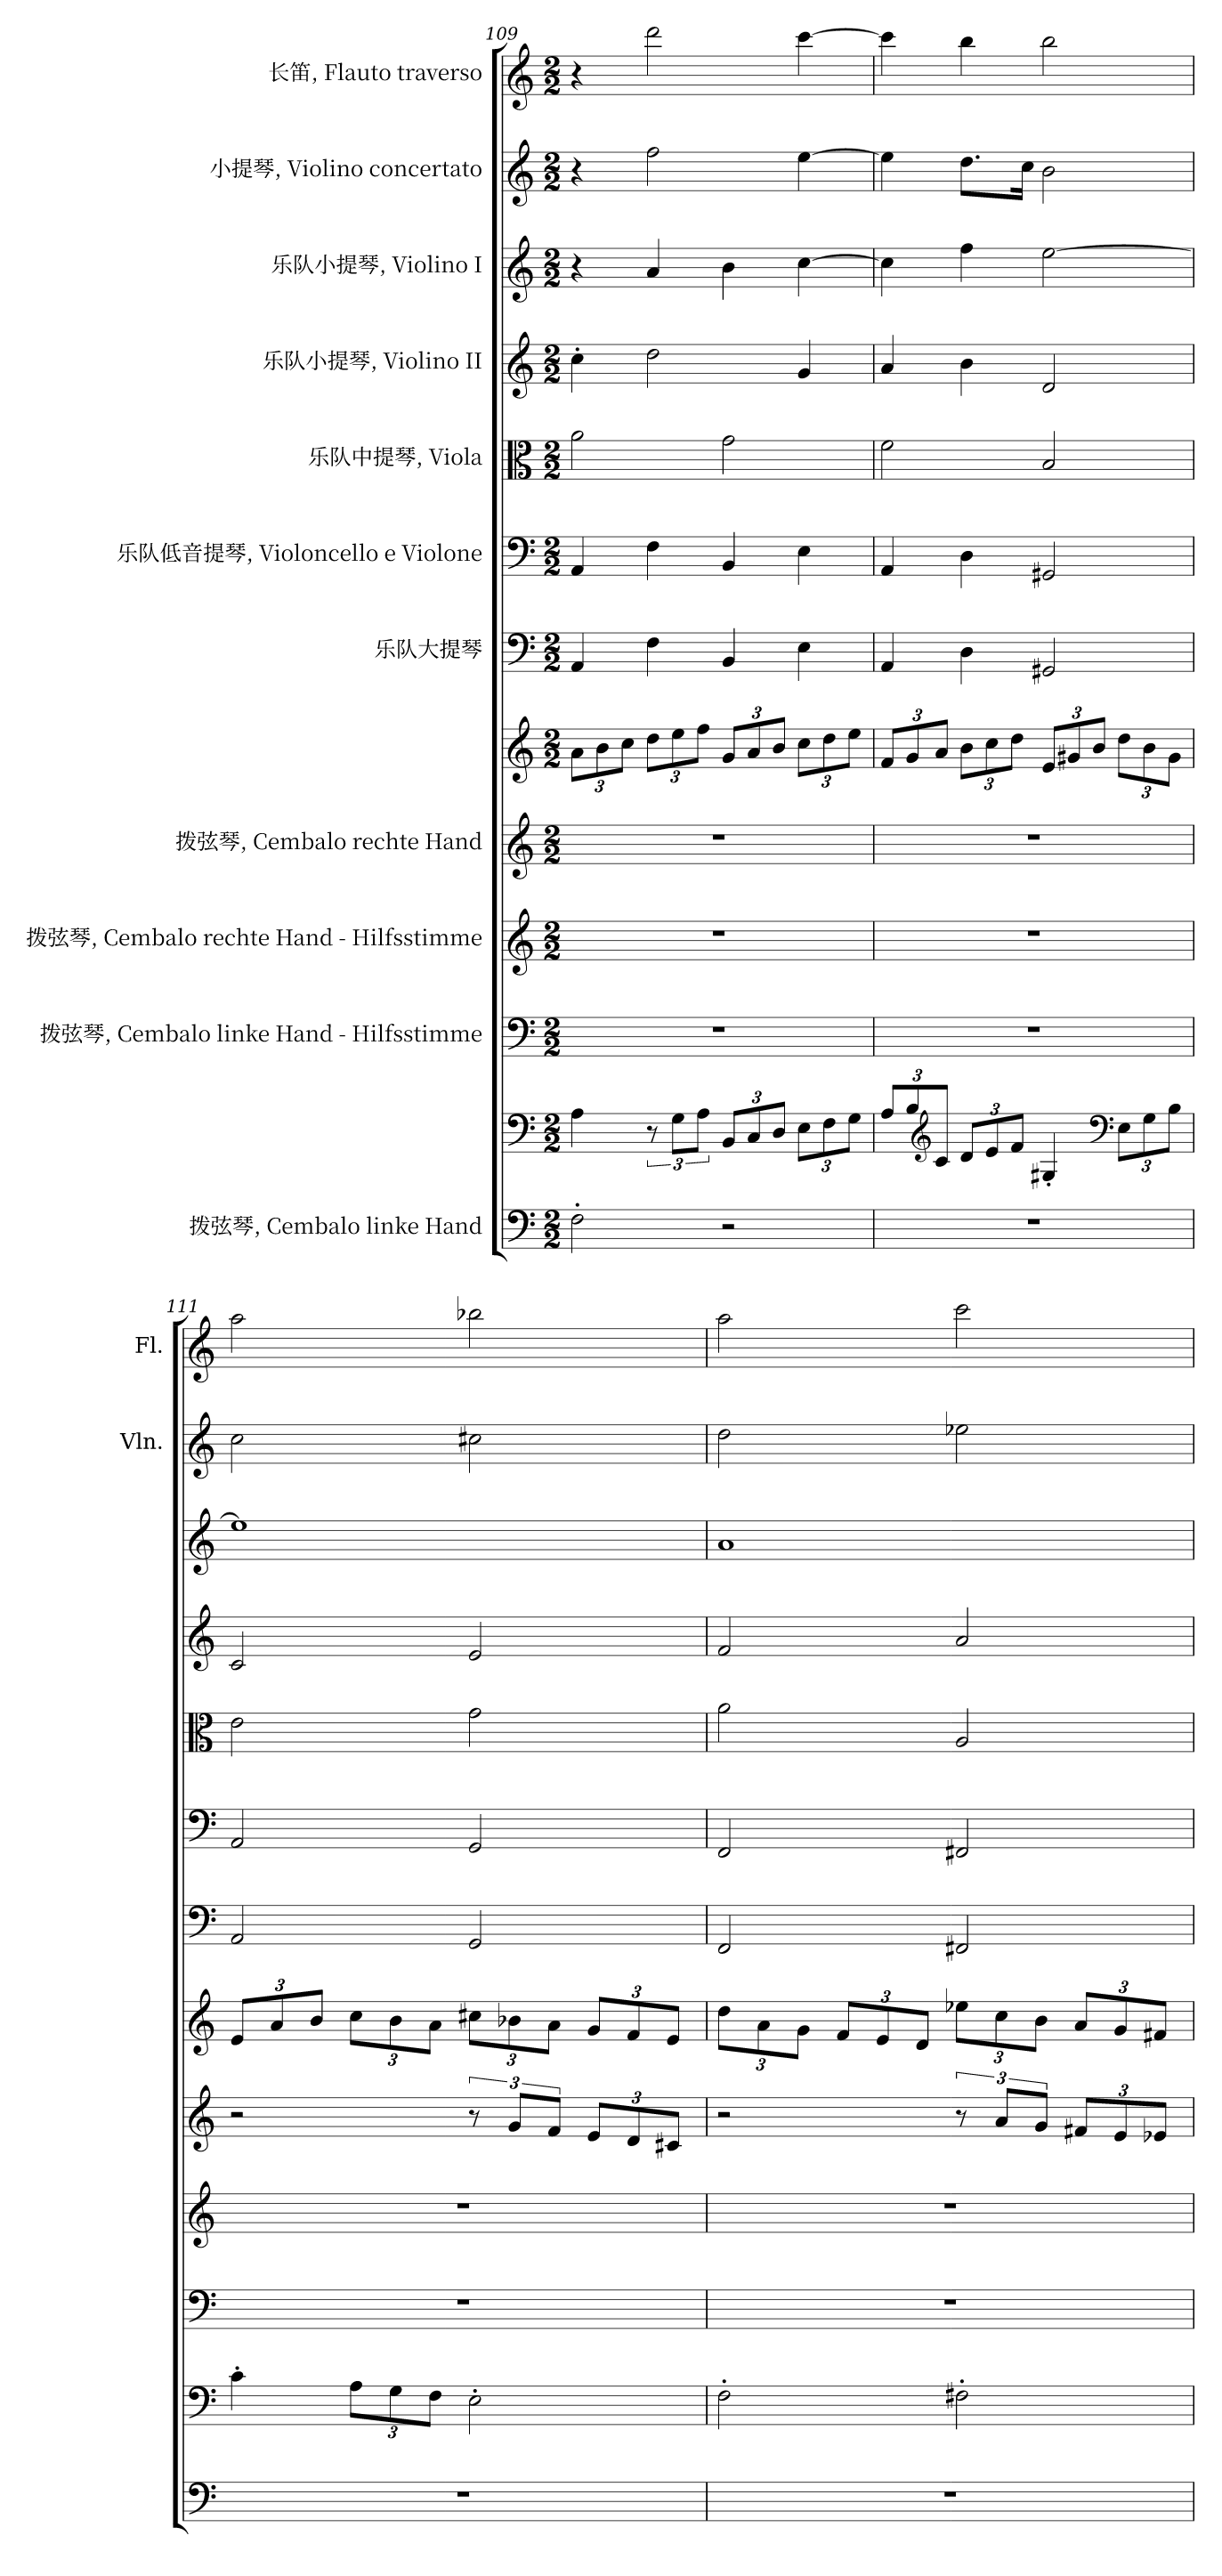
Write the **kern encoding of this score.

**kern	**kern	**kern	**kern	**kern	**kern	**kern	**kern	**kern	**kern	**kern	**kern	**kern
*part11	*part11	*part10	*part9	*part8	*part8	*part7	*part6	*part5	*part4	*part3	*part2	*part1
*staff13	*staff12	*staff11	*staff10	*staff9	*staff8	*staff7	*staff6	*staff5	*staff4	*staff3	*staff2	*staff1
*I"拨弦琴, Cembalo linke Hand	*	*I"拨弦琴, Cembalo linke Hand - Hilfsstimme	*I"拨弦琴, Cembalo rechte Hand - Hilfsstimme	*I"拨弦琴, Cembalo rechte Hand	*	*I"乐队大提琴	*I"乐队低音提琴, Violoncello e Violone	*I"乐队中提琴, Viola	*I"乐队小提琴, Violino II	*I"乐队小提琴, Violino I	*I"小提琴, Violino concertato	*I"长笛, Flauto traverso
*	*	*	*	*	*	*	*	*	*	*	*I'Vln.	*I'Fl.
*clefF4	*clefF4	*clefF4	*clefG2	*clefG2	*clefG2	*clefF4	*clefF4	*clefC3	*clefG2	*clefG2	*clefG2	*clefG2
*	*	*	*	*	*	*	*ITrd7c12	*	*	*	*	*
*k[]	*k[]	*k[]	*k[]	*k[]	*k[]	*k[]	*k[]	*k[]	*k[]	*k[]	*k[]	*k[]
*M2/2	*M2/2	*M2/2	*M2/2	*M2/2	*M2/2	*M2/2	*M2/2	*M2/2	*M2/2	*M2/2	*M2/2	*M2/2
*	*	*	*	*	*Xbrackettup	*	*	*	*	*	*	*
=109	=109	=109	=109	=109	=109	=109	=109	=109	=109	=109	=109	=109
2F'\	4A\	1r	1r	1r	12a\L	4AA/	4AAA/	2a\	4cc'\	4r	4r	4r
.	.	.	.	.	12b\	.	.	.	.	.	.	.
.	.	.	.	.	12cc\J	.	.	.	.	.	.	.
.	12r	.	.	.	12dd\L	4F\	4FF\	.	2dd\	4a/	2ff\	2ddd\
.	12G\L	.	.	.	12ee\	.	.	.	.	.	.	.
.	12A\J	.	.	.	12ff\J	.	.	.	.	.	.	.
*	*Xbrackettup	*	*	*	*	*	*	*	*	*	*	*
2r	12BB/L	.	.	.	12g/L	4BB/	4BBB/	2g\	.	4b\	.	.
.	12C/	.	.	.	12a/	.	.	.	.	.	.	.
.	12D/J	.	.	.	12b/J	.	.	.	.	.	.	.
.	12E\L	.	.	.	12cc\L	4E\	4EE\	.	4g/	[4cc\	[4ee\	[4ccc\
.	12F\	.	.	.	12dd\	.	.	.	.	.	.	.
.	12G\J	.	.	.	12ee\J	.	.	.	.	.	.	.
!!LO:PB:g=z
=110	=110	=110	=110	=110	=110	=110	=110	=110	=110	=110	=110	=110
1r	12A/L	1r	1r	1r	12f/L	4AA/	4AAA/	2f\	4a/	4cc\]	4ee\]	4ccc\]
.	12B/	.	.	.	12g/	.	.	.	.	.	.	.
*	*clefG2	*	*	*	*	*	*	*	*	*	*	*
.	12c/J	.	.	.	12a/J	.	.	.	.	.	.	.
.	12d/L	.	.	.	12b\L	4D\	4DD\	.	4b\	4ff\	8.dd\L	4bb\
.	12e/	.	.	.	12cc\	.	.	.	.	.	.	.
.	12f/J	.	.	.	12dd\J	.	.	.	.	.	.	.
.	.	.	.	.	.	.	.	.	.	.	16cc\Jk	.
.	4G#X'/	.	.	.	12e/L	2GG#X/	2GGG#X/	2B/	2d/	[2ee\	2b\	2bb\
.	.	.	.	.	12g#X/	.	.	.	.	.	.	.
.	.	.	.	.	12b/J	.	.	.	.	.	.	.
*	*clefF4	*	*	*	*	*	*	*	*	*	*	*
.	12E\L	.	.	.	12dd\L	.	.	.	.	.	.	.
.	12G#\	.	.	.	12b\	.	.	.	.	.	.	.
.	12B\J	.	.	.	12g#\J	.	.	.	.	.	.	.
=111	=111	=111	=111	=111	=111	=111	=111	=111	=111	=111	=111	=111
1r	4c'\	1r	1r	2r	12e/L	2AA/	2AAA/	2e\	2c/	1ee]	2cc\	2aa\
.	.	.	.	.	12a/	.	.	.	.	.	.	.
.	.	.	.	.	12b/J	.	.	.	.	.	.	.
.	12A\L	.	.	.	12cc\L	.	.	.	.	.	.	.
.	12G\	.	.	.	12b\	.	.	.	.	.	.	.
.	12F\J	.	.	.	12a\J	.	.	.	.	.	.	.
.	2E'\	.	.	12r	12cc#X\L	2GG/	2GGG/	2g\	2e/	.	2cc#X\	2bb-X\
.	.	.	.	12g/L	12b-X\	.	.	.	.	.	.	.
.	.	.	.	12f/J	12a\J	.	.	.	.	.	.	.
*	*	*	*	*Xbrackettup	*	*	*	*	*	*	*	*
.	.	.	.	12e/L	12g/L	.	.	.	.	.	.	.
.	.	.	.	12d/	12f/	.	.	.	.	.	.	.
.	.	.	.	12c#X/J	12e/J	.	.	.	.	.	.	.
!!LO:PB:g=z
=112	=112	=112	=112	=112	=112	=112	=112	=112	=112	=112	=112	=112
1r	2F'\	1r	1r	2r	12dd\L	2FF/	2FFF/	2a\	2f/	1a	2dd\	2aa\
.	.	.	.	.	12a\	.	.	.	.	.	.	.
.	.	.	.	.	12g\J	.	.	.	.	.	.	.
.	.	.	.	.	12f/L	.	.	.	.	.	.	.
.	.	.	.	.	12e/	.	.	.	.	.	.	.
.	.	.	.	.	12d/J	.	.	.	.	.	.	.
*	*	*	*	*brackettup	*	*	*	*	*	*	*	*
.	2F#X'\	.	.	12r	12ee-X\L	2FF#X/	2FFF#X/	2A/	2a/	.	2ee-X\	2ccc\
.	.	.	.	12a/L	12cc\	.	.	.	.	.	.	.
.	.	.	.	12g/J	12b\J	.	.	.	.	.	.	.
*	*	*	*	*Xbrackettup	*	*	*	*	*	*	*	*
.	.	.	.	12f#X/L	12a/L	.	.	.	.	.	.	.
.	.	.	.	12e/	12g/	.	.	.	.	.	.	.
.	.	.	.	12e-X/J	12f#X/J	.	.	.	.	.	.	.
=	=	=	=	=	=	=	=	=	=	=	=	=
*-	*-	*-	*-	*-	*-	*-	*-	*-	*-	*-	*-	*-
